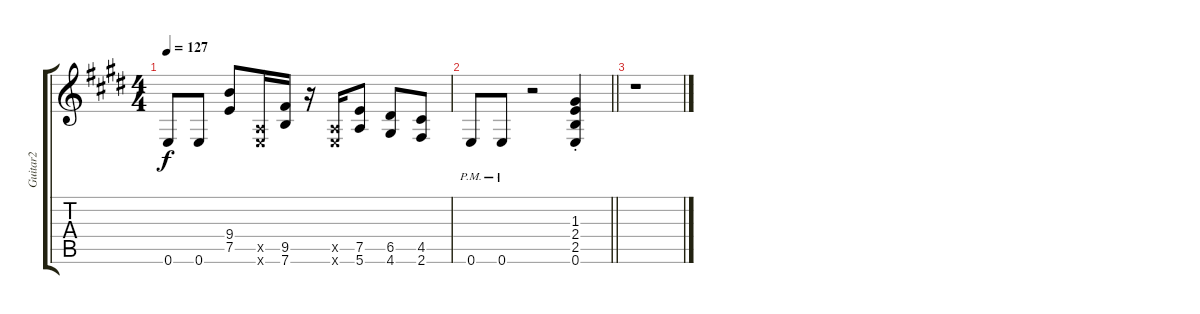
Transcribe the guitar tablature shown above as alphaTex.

\track ("Guitar2" "Guitar2") {instrument overdrivenguitar}
\staff {score tabs}
\tuning (E4 B3 G3 D3 A2 E2) {hide}
\ts (4 4)
\tempo 127
\clef g2
\ks e
0.6.8{dy f} 0.6.8 (9.4 7.5).8 (0.5{x} 0.6{x}).16 (9.5 7.6).16 r.16 (0.5{x} 0.6{x}).16 (7.5 5.6).8 (6.5 4.6).8 (4.5 2.6).8 |
\barLineRight lightlight
0.6{pm}.8 0.6{pm}.8 r.2 (1.3{st} 2.4{st} 2.5{st} 0.6{st}).4 |
r.1
